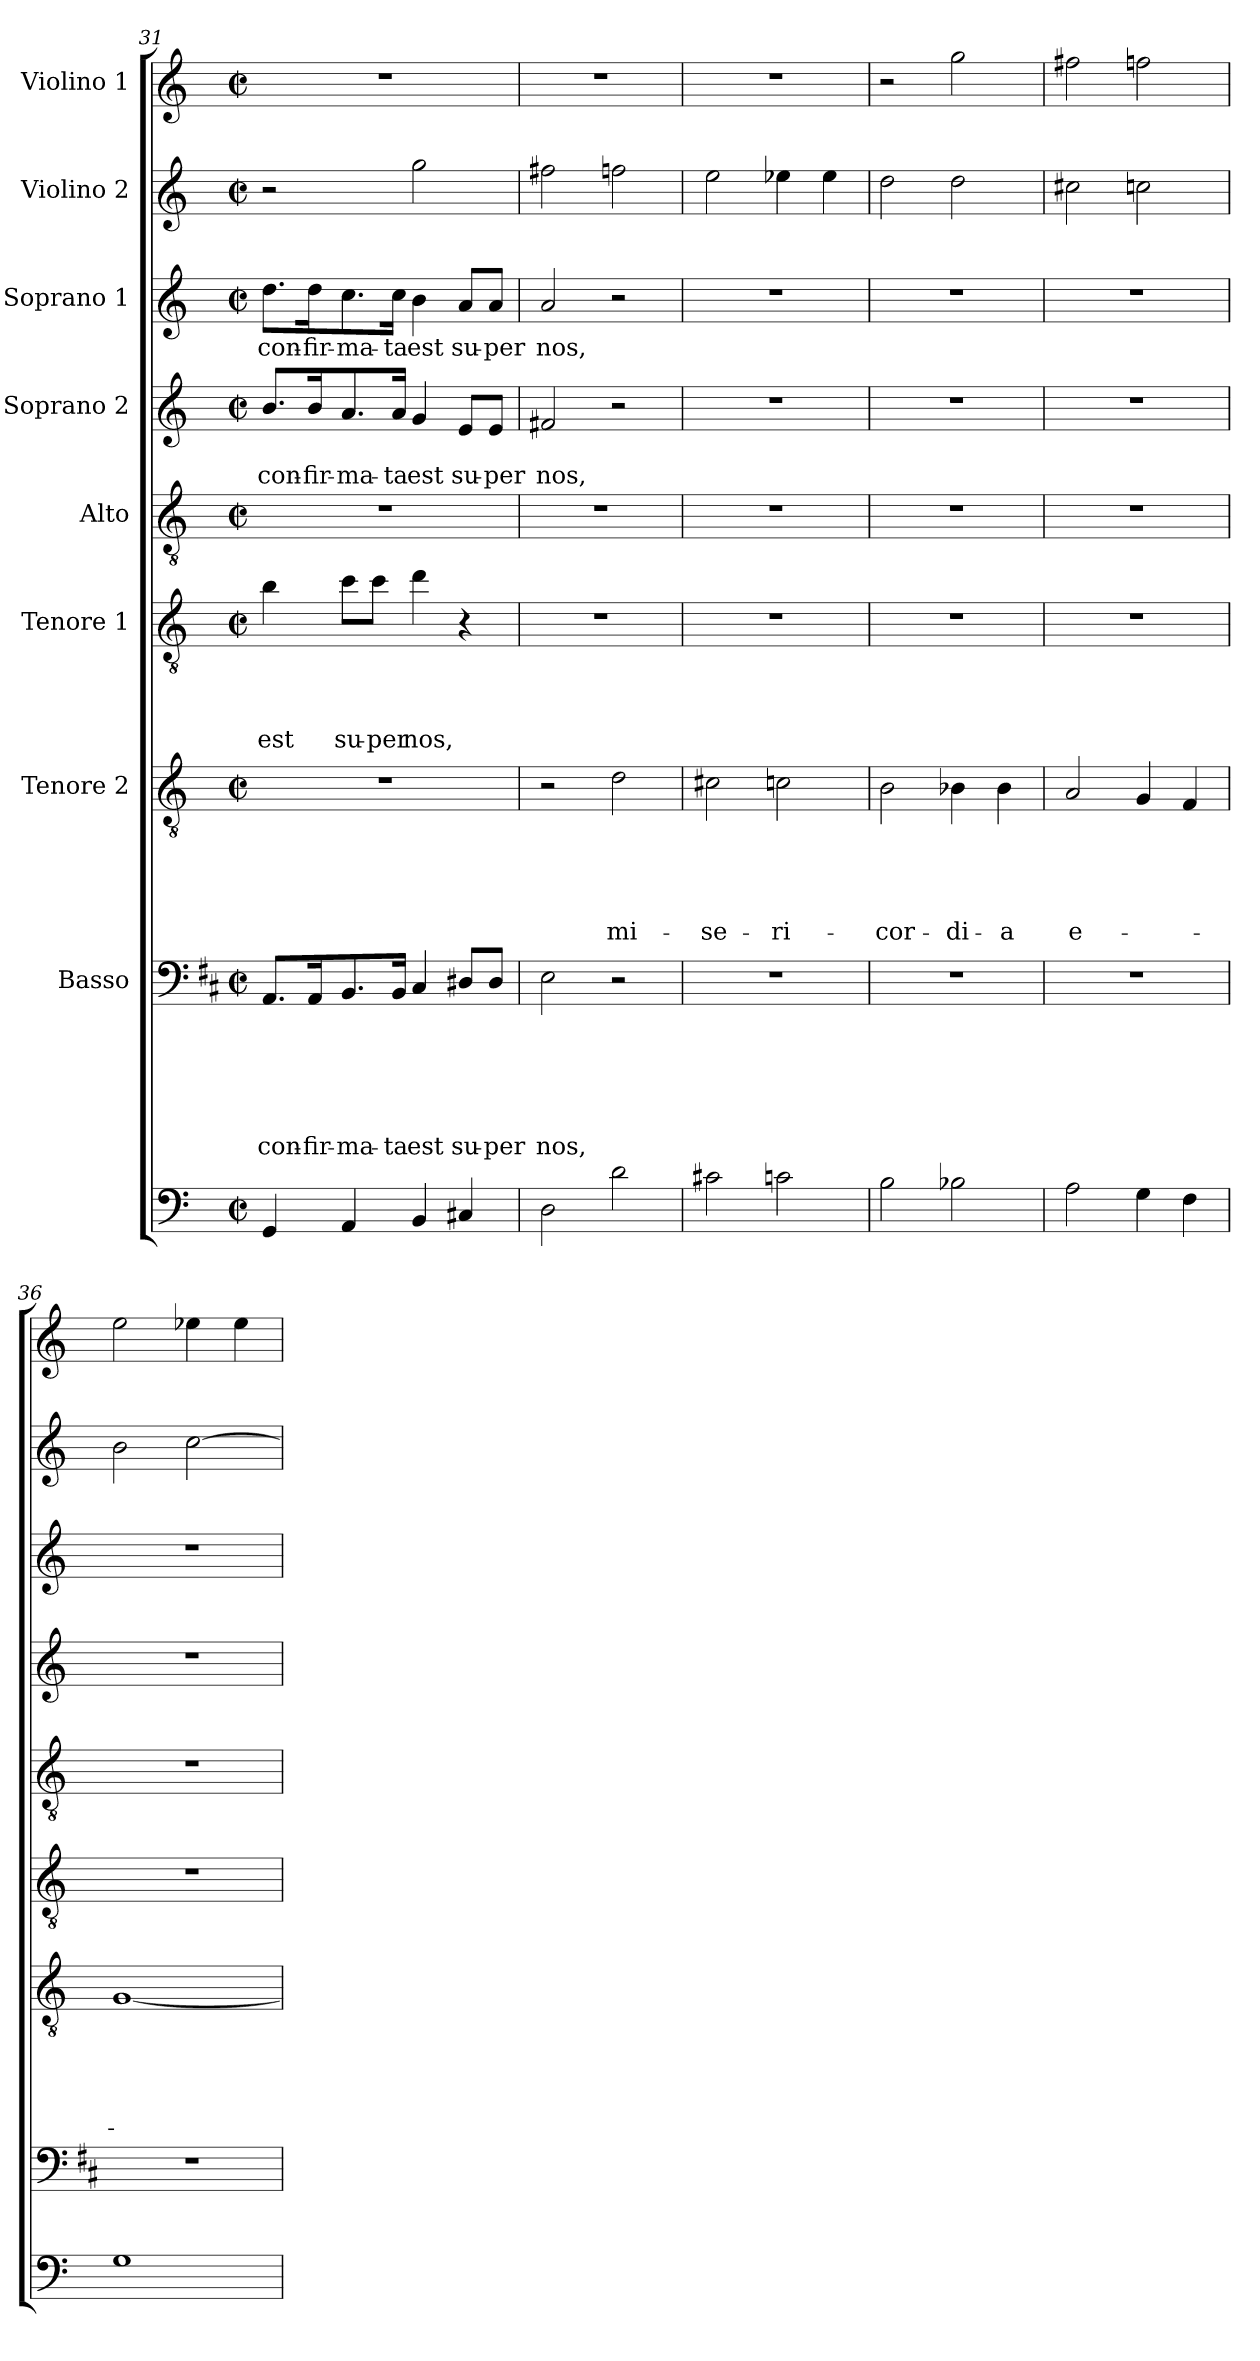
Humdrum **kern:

**kern	**kern	**text	**text	**text	**text	**text	**text	**kern	**text	**text	**text	**text	**text	**kern	**text	**text	**text	**text	**kern	**kern	**text	**text	**kern	**text	**kern	**kern
*part9	*part8	*part8	*part8	*part8	*part8	*part8	*part8	*part7	*part7	*part7	*part7	*part7	*part7	*part6	*part6	*part6	*part6	*part6	*part5	*part4	*part4	*part4	*part3	*part3	*part2	*part1
*staff9	*staff8	*staff8	*staff8	*staff8	*staff8	*staff8	*staff8	*staff7	*staff7	*staff7	*staff7	*staff7	*staff7	*staff6	*staff6	*staff6	*staff6	*staff6	*staff5	*staff4	*staff4	*staff4	*staff3	*staff3	*staff2	*staff1
*	*I"Basso	*	*	*	*	*	*	*I"Tenore 2	*	*	*	*	*	*I"Tenore 1	*	*	*	*	*I"Alto	*I"Soprano 2	*	*	*I"Soprano 1	*	*I"Violino 2	*I"Violino 1
*clefF4	*clefF4	*	*	*	*	*	*	*clefGv2	*	*	*	*	*	*clefGv2	*	*	*	*	*clefGv2	*clefG2	*	*	*clefG2	*	*clefG2	*clefG2
*	*ITrd1c2	*	*	*	*	*	*	*	*	*	*	*	*	*ITrd8c14	*	*	*	*	*	*	*	*	*	*	*	*
*k[]	*k[]	*	*	*	*	*	*	*k[]	*	*	*	*	*	*k[]	*	*	*	*	*k[]	*k[]	*	*	*k[]	*	*k[]	*k[]
*C:	*C:	*	*	*	*	*	*	*C:	*	*	*	*	*	*C:	*	*	*	*	*C:	*C:	*	*	*C:	*	*C:	*C:
*M2/2	*M2/2	*	*	*	*	*	*	*M2/2	*	*	*	*	*	*M2/2	*	*	*	*	*M2/2	*M2/2	*	*	*M2/2	*	*M2/2	*M2/2
*met(c|)	*met(c|)	*	*	*	*	*	*	*met(c|)	*	*	*	*	*	*met(c|)	*	*	*	*	*met(c|)	*met(c|)	*	*	*met(c|)	*	*met(c|)	*met(c|)
=31	=31	=31	=31	=31	=31	=31	=31	=31	=31	=31	=31	=31	=31	=31	=31	=31	=31	=31	=31	=31	=31	=31	=31	=31	=31	=31
!	!	!	!	!	!	!	!LO:LY:b	!	!	!	!	!	!	!	!	!	!	!LO:LY:b	!	!	!	!LO:LY:b	!	!LO:LY:b	!	!
4GG/	8.GG/L	.	.	.	.	.	con-	1r	.	.	.	.	.	4B\	.	.	.	est	1r	8.b/L	.	con-	8.dd\L	con-	2r	1r
!	!	!	!	!	!	!	!LO:LY:b	!	!	!	!	!	!	!	!	!	!	!	!	!	!	!LO:LY:b	!	!LO:LY:b	!	!
.	16GG/K	.	.	.	.	.	-fir-	.	.	.	.	.	.	.	.	.	.	.	.	16b/K	.	-fir-	16dd\K	-fir-	.	.
!	!	!	!	!	!	!	!LO:LY:b	!	!	!	!	!	!	!	!	!	!	!LO:LY:b	!	!	!	!LO:LY:b	!	!LO:LY:b	!	!
4AA/	8.AA/	.	.	.	.	.	-ma-	.	.	.	.	.	.	8c\L	.	.	.	su-	.	8.a/	.	-ma-	8.cc\	-ma-	.	.
!	!	!	!	!	!	!	!	!	!	!	!	!	!	!	!	!	!	!LO:LY:b	!	!	!	!	!	!	!	!
.	.	.	.	.	.	.	.	.	.	.	.	.	.	8c\J	.	.	.	-per	.	.	.	.	.	.	.	.
!	!	!	!	!	!	!	!LO:LY:b	!	!	!	!	!	!	!	!	!	!	!	!	!	!	!LO:LY:b	!	!LO:LY:b	!	!
.	16AA/Jk	.	.	.	.	.	-ta	.	.	.	.	.	.	.	.	.	.	.	.	16a/Jk	.	-ta	16cc\Jk	-ta	.	.
!	!	!	!	!	!	!	!LO:LY:b	!	!	!	!	!	!	!	!	!	!	!LO:LY:b	!	!	!	!LO:LY:b	!	!LO:LY:b	!	!
4BB/	4BB/	.	.	.	.	.	est	.	.	.	.	.	.	4d\	.	.	.	nos,	.	4g/	.	est	4b\	est	2gg\	.
!	!	!	!	!	!	!	!LO:LY:b	!	!	!	!	!	!	!	!	!	!	!	!	!	!	!LO:LY:b	!	!LO:LY:b	!	!
4C#X/	8C#X/L	.	.	.	.	.	su-	.	.	.	.	.	.	4r	.	.	.	.	.	8e/L	.	su-	8a/L	su-	.	.
!	!	!	!	!	!	!	!LO:LY:b	!	!	!	!	!	!	!	!	!	!	!	!	!	!	!LO:LY:b	!	!LO:LY:b	!	!
.	8C#/J	.	.	.	.	.	-per	.	.	.	.	.	.	.	.	.	.	.	.	8e/J	.	-per	8a/J	-per	.	.
=32	=32	=32	=32	=32	=32	=32	=32	=32	=32	=32	=32	=32	=32	=32	=32	=32	=32	=32	=32	=32	=32	=32	=32	=32	=32	=32
!	!	!	!	!	!	!	!LO:LY:b	!	!	!	!	!	!	!	!	!	!	!	!	!	!	!LO:LY:b	!	!LO:LY:b	!	!
2D\	2D\	.	.	.	.	.	nos,	2r	.	.	.	.	.	1r	.	.	.	.	1r	2f#X/	.	nos,	2a/	nos,	2ff#X\	1r
!	!	!	!	!	!	!	!	!	!	!	!	!	!LO:LY:b	!	!	!	!	!	!	!	!	!	!	!	!	!
2d\	2r	.	.	.	.	.	.	2d\	.	.	.	.	mi-	.	.	.	.	.	.	2r	.	.	2r	.	2ffn\	.
=33	=33	=33	=33	=33	=33	=33	=33	=33	=33	=33	=33	=33	=33	=33	=33	=33	=33	=33	=33	=33	=33	=33	=33	=33	=33	=33
!	!	!	!	!	!	!	!	!	!	!	!	!	!LO:LY:b	!	!	!	!	!	!	!	!	!	!	!	!	!
2c#X\	1r	.	.	.	.	.	.	2c#X\	.	.	.	.	-se-	1r	.	.	.	.	1r	1r	.	.	1r	.	2ee\	1r
!	!	!	!	!	!	!	!	!	!	!	!	!	!LO:LY:b	!	!	!	!	!	!	!	!	!	!	!	!	!
2cn\	.	.	.	.	.	.	.	2cn\	.	.	.	.	-ri-	.	.	.	.	.	.	.	.	.	.	.	4ee-X\	.
.	.	.	.	.	.	.	.	.	.	.	.	.	.	.	.	.	.	.	.	.	.	.	.	.	4ee-\	.
!!LO:PB:g=z
=34	=34	=34	=34	=34	=34	=34	=34	=34	=34	=34	=34	=34	=34	=34	=34	=34	=34	=34	=34	=34	=34	=34	=34	=34	=34	=34
!	!	!	!	!	!	!	!	!	!	!	!	!	!LO:LY:b	!	!	!	!	!	!	!	!	!	!	!	!	!
2B\	1r	.	.	.	.	.	.	2B\	.	.	.	.	-cor-	1r	.	.	.	.	1r	1r	.	.	1r	.	2dd\	2r
!	!	!	!	!	!	!	!	!	!	!	!	!	!LO:LY:b	!	!	!	!	!	!	!	!	!	!	!	!	!
2B-X\	.	.	.	.	.	.	.	4B-X\	.	.	.	.	-di-	.	.	.	.	.	.	.	.	.	.	.	2dd\	2gg\
!	!	!	!	!	!	!	!	!	!	!	!	!	!LO:LY:b	!	!	!	!	!	!	!	!	!	!	!	!	!
.	.	.	.	.	.	.	.	4B-\	.	.	.	.	-a	.	.	.	.	.	.	.	.	.	.	.	.	.
=35	=35	=35	=35	=35	=35	=35	=35	=35	=35	=35	=35	=35	=35	=35	=35	=35	=35	=35	=35	=35	=35	=35	=35	=35	=35	=35
!	!	!	!	!	!	!	!	!	!	!	!	!	!LO:LY:b	!	!	!	!	!	!	!	!	!	!	!	!	!
2A\	1r	.	.	.	.	.	.	2A/	.	.	.	.	e-	1r	.	.	.	.	1r	1r	.	.	1r	.	2cc#X\	2ff#X\
4G\	.	.	.	.	.	.	.	4G/	.	.	.	.	.	.	.	.	.	.	.	.	.	.	.	.	2ccn\	2ffn\
4F\	.	.	.	.	.	.	.	4F/	.	.	.	.	.	.	.	.	.	.	.	.	.	.	.	.	.	.
=36	=36	=36	=36	=36	=36	=36	=36	=36	=36	=36	=36	=36	=36	=36	=36	=36	=36	=36	=36	=36	=36	=36	=36	=36	=36	=36
1G	1r	.	.	.	.	.	.	[1G	.	.	.	.	.	1r	.	.	.	.	1r	1r	.	.	1r	.	2b\	2ee\
.	.	.	.	.	.	.	.	.	.	.	.	.	.	.	.	.	.	.	.	.	.	.	.	.	[2cc\	4ee-X\
.	.	.	.	.	.	.	.	.	.	.	.	.	.	.	.	.	.	.	.	.	.	.	.	.	.	4ee-\
=	=	=	=	=	=	=	=	=	=	=	=	=	=	=	=	=	=	=	=	=	=	=	=	=	=	=
*-	*-	*-	*-	*-	*-	*-	*-	*-	*-	*-	*-	*-	*-	*-	*-	*-	*-	*-	*-	*-	*-	*-	*-	*-	*-	*-
